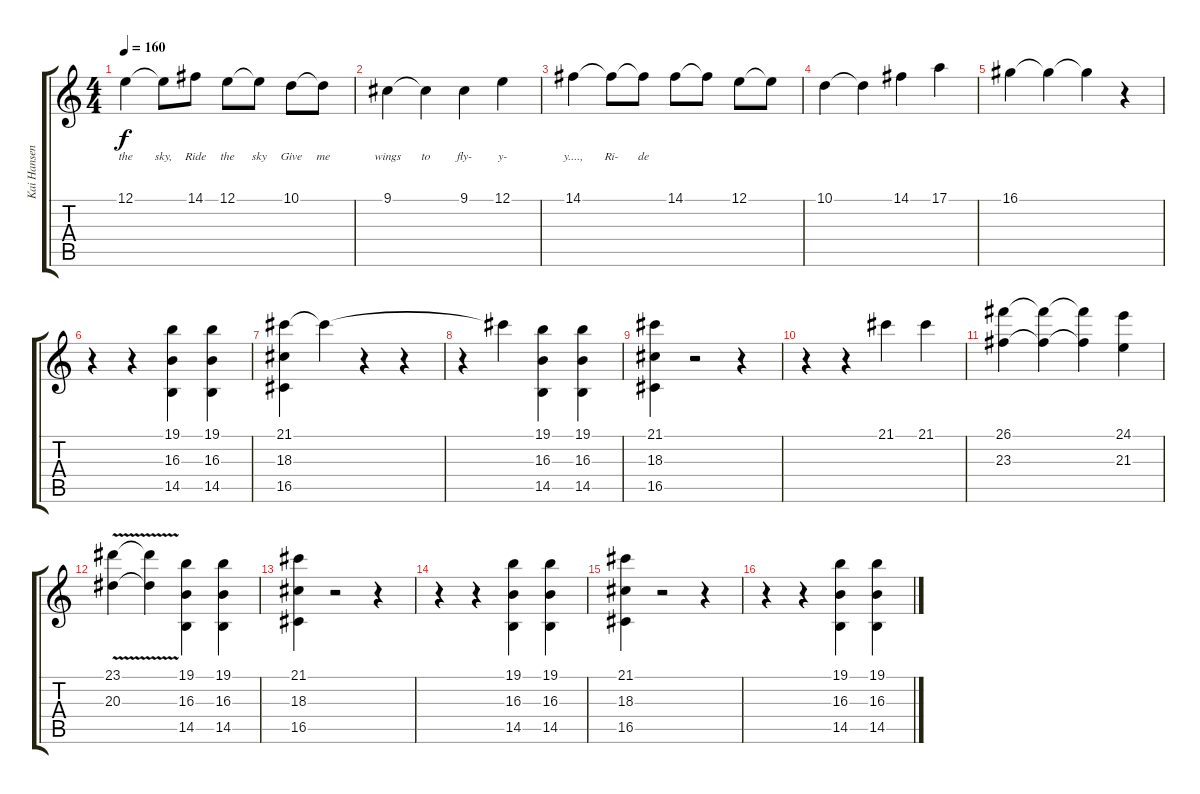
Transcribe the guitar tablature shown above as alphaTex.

\track ("Kai Hansen" "Kai Hansen") {instrument choiraahs}
\staff {score tabs}
\tuning (E4 B3 G3 D3 A2 E2) {hide}
\ts (4 4)
\tempo 160
\clef g2
\ks c
12.1.4{lyrics (0 "the") lyrics (1 "") lyrics (2 "") lyrics (3 "") lyrics (4 "") dy f} 12.1{t}.8{lyrics (0 "sky,") lyrics (1 "") lyrics (2 "") lyrics (3 "") lyrics (4 "")} 14.1.8{lyrics (0 "Ride") lyrics (1 "") lyrics (2 "") lyrics (3 "") lyrics (4 "")} 12.1.8{lyrics (0 "the") lyrics (1 "") lyrics (2 "") lyrics (3 "") lyrics (4 "")} 12.1{t}.8{lyrics (0 "sky") lyrics (1 "") lyrics (2 "") lyrics (3 "") lyrics (4 "")} 10.1.8{lyrics (0 "Give") lyrics (1 "") lyrics (2 "") lyrics (3 "") lyrics (4 "")} 10.1{t}.8{lyrics (0 "me") lyrics (1 "") lyrics (2 "") lyrics (3 "") lyrics (4 "")} |
9.1.4{lyrics (0 "wings") lyrics (1 "") lyrics (2 "") lyrics (3 "") lyrics (4 "")} 9.1{t}.4{lyrics (0 "to") lyrics (1 "") lyrics (2 "") lyrics (3 "") lyrics (4 "")} 9.1.4{lyrics (0 "fly-") lyrics (1 "") lyrics (2 "") lyrics (3 "") lyrics (4 "")} 12.1.4{lyrics (0 "y-") lyrics (1 "") lyrics (2 "") lyrics (3 "") lyrics (4 "")} |
14.1.4{lyrics (0 "y....,") lyrics (1 "") lyrics (2 "") lyrics (3 "") lyrics (4 "")} 14.1{t}.8{lyrics (0 "Ri-") lyrics (1 "") lyrics (2 "") lyrics (3 "") lyrics (4 "")} 14.1{t}.8{lyrics (0 "de") lyrics (1 "") lyrics (2 "") lyrics (3 "") lyrics (4 "")} 14.1.8 14.1{t}.8 12.1.8 12.1{t}.8 |
10.1.4 10.1{t}.4 14.1.4 17.1.4 |
16.1.4 16.1{t}.4 16.1{t}.4 r.4 |
r.4 r.4 (19.1 16.3 14.5).4 (19.1 16.3 14.5).4 |
(21.1 18.3 16.5).4 21.1{t}.4 r.4 r.4 |
r.4 21.1{t}.4 (19.1 16.3 14.5).4 (19.1 16.3 14.5).4 |
(21.1 18.3 16.5).4 r.2 r.4 |
r.4 r.4 21.1.4 21.1.4 |
(26.1 23.3).4 (26.1{t} 23.3{t}).4 (26.1{t} 23.3{t}).4 (24.1 21.3).4 |
(23.1{v} 20.3{v}).4 (23.1{t} 20.3{t}).4 (19.1 16.3 14.5).4 (19.1 16.3 14.5).4 |
(21.1 18.3 16.5).4 r.2 r.4 |
r.4 r.4 (19.1 16.3 14.5).4 (19.1 16.3 14.5).4 |
(21.1 18.3 16.5).4 r.2 r.4 |
r.4 r.4 (19.1 16.3 14.5).4 (19.1 16.3 14.5).4
